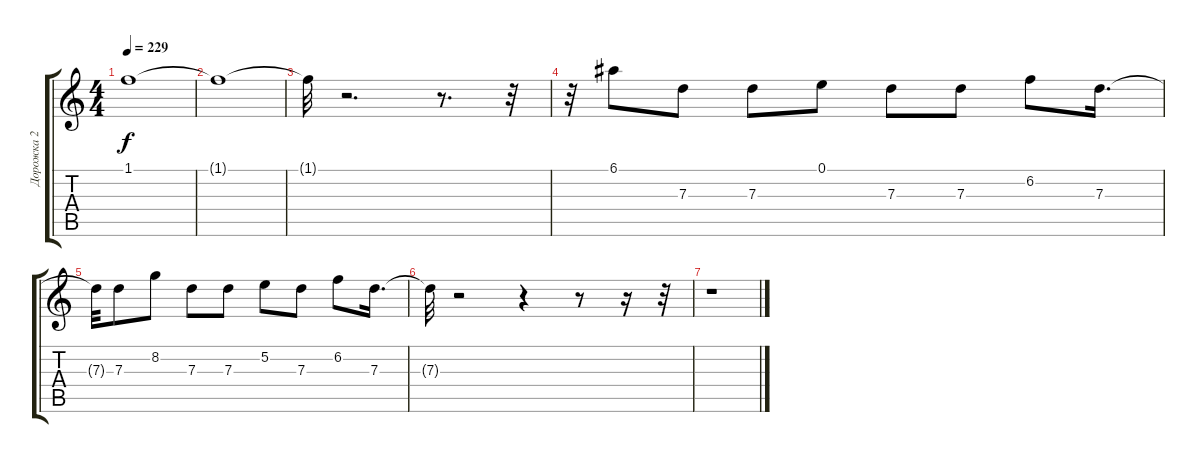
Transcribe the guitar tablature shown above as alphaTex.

\track ("Дорожка 2" "Дорожка 2") {instrument overdrivenguitar}
\staff {score tabs}
\tuning (E4 B3 G3 D3 A2 E2) {hide}
\ts (4 4)
\tempo 229
\clef g2
\ks c
1.1{t}.1{dy f} |
1.1{t}.1 |
1.1{t}.32 r.2{d} r.8{d} r.32 |
r.32 6.1.8 7.3.8 7.3.8 0.1.8 7.3.8 7.3.8 6.2.8 7.3.16{d} |
7.3{t}.32 7.3.8 8.2.8 7.3.8 7.3.8 5.2.8 7.3.8 6.2.8 7.3.16{d} |
7.3{t}.32 r.2 r.4 r.8 r.16 r.32 |
r.1
